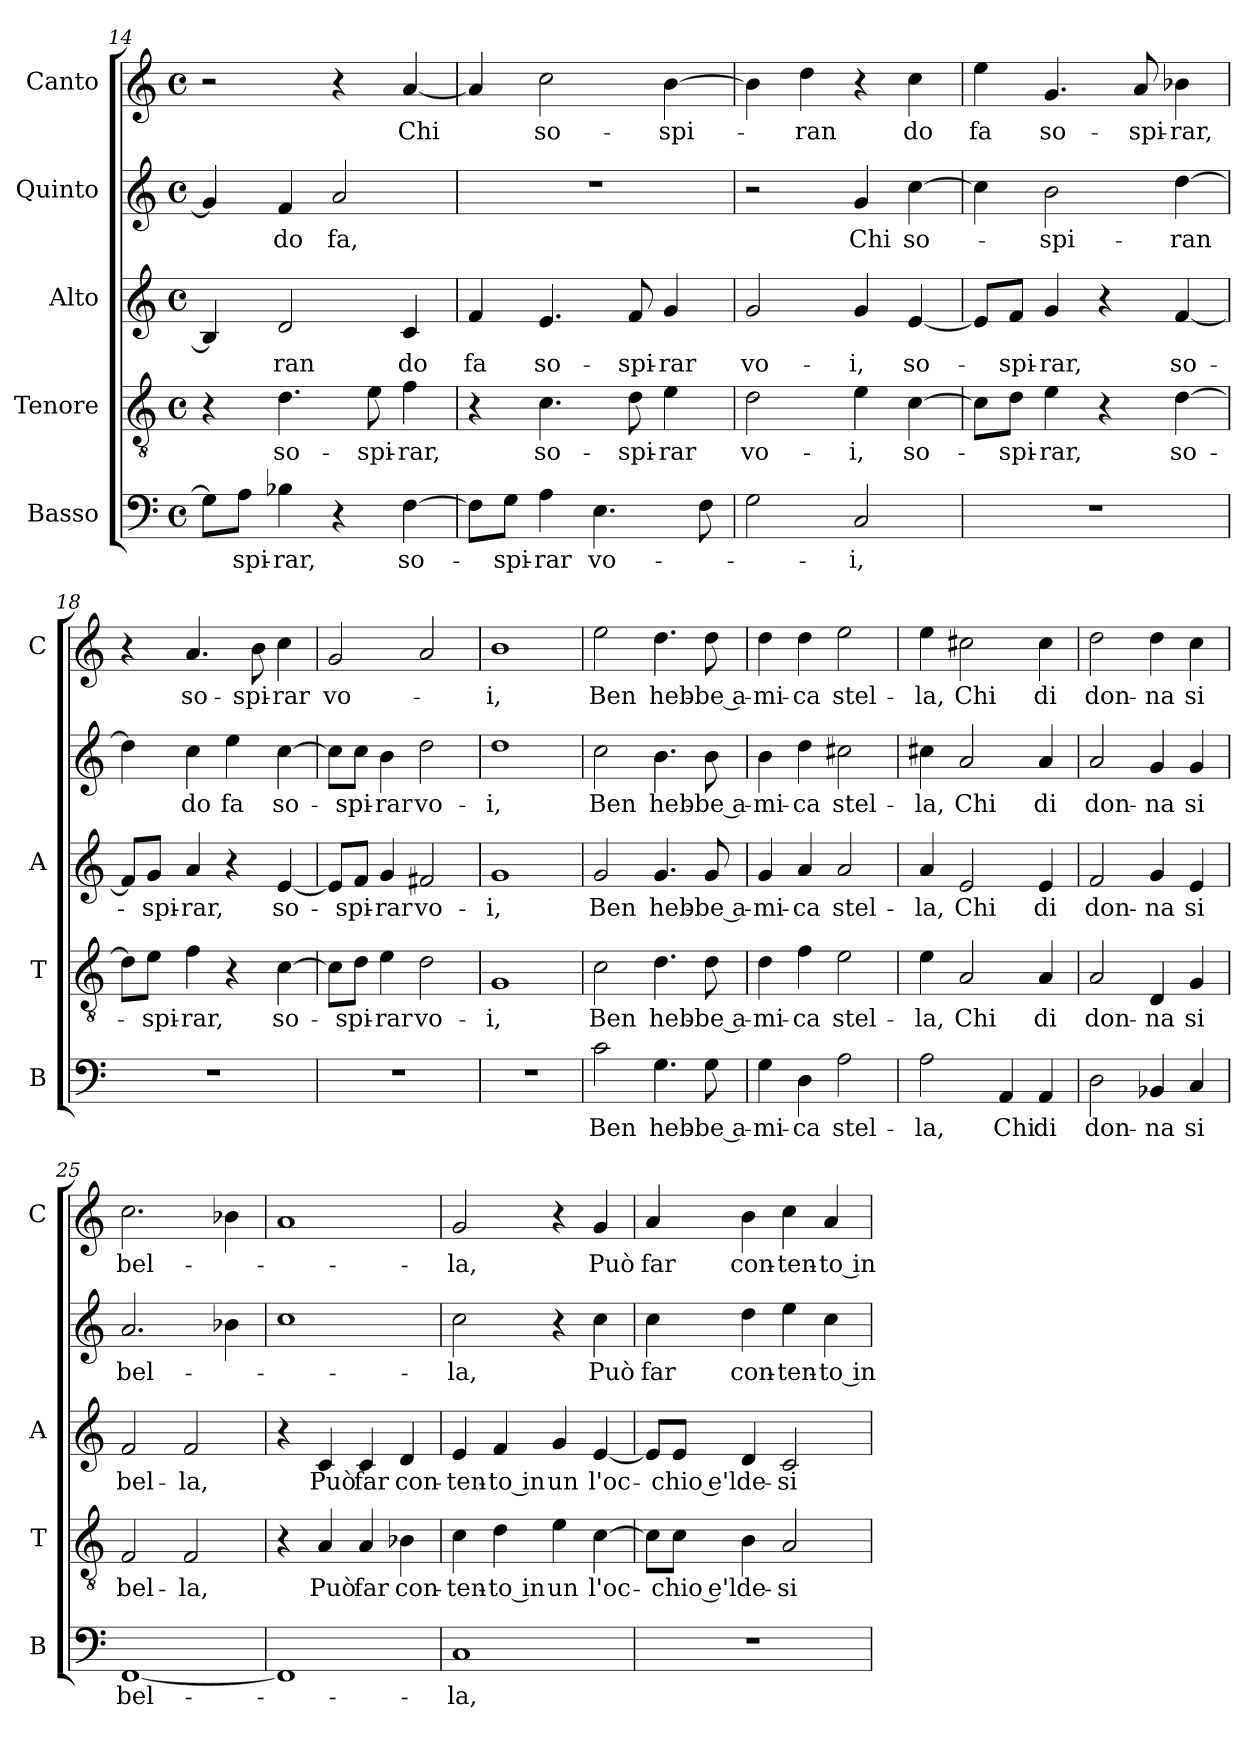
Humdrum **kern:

**kern	**text	**kern	**text	**kern	**text	**kern	**text	**kern	**text
*part5	*part5	*part4	*part4	*part3	*part3	*part2	*part2	*part1	*part1
*staff5	*staff5	*staff4	*staff4	*staff3	*staff3	*staff2	*staff2	*staff1	*staff1
*I"Basso	*	*I"Tenore	*	*I"Alto	*	*I"Quinto	*	*I"Canto	*
*I'B	*	*I'T	*	*I'A	*	*	*	*I'C	*
*clefF4	*	*clefGv2	*	*clefG2	*	*clefG2	*	*clefG2	*
*k[]	*	*k[]	*	*k[]	*	*k[]	*	*k[]	*
*C:	*	*C:	*	*C:	*	*C:	*	*C:	*
*M4/4	*	*M4/4	*	*M4/4	*	*M4/4	*	*M4/4	*
*met(c)	*	*met(c)	*	*met(c)	*	*met(c)	*	*met(c)	*
=14	=14	=14	=14	=14	=14	=14	=14	=14	=14
8G\L]	.	4r	.	4B/]	.	4g/]	.	2r	.
!	!LO:LY:b	!	!	!	!	!	!	!	!
8A\J	-spi-	.	.	.	.	.	.	.	.
!	!LO:LY:b	!	!LO:LY:b	!	!LO:LY:b	!	!LO:LY:b	!	!
4B-X\	-rar,	4.d\	so-	2d/	-ran	4f/	do	.	.
!	!	!	!	!	!	!	!LO:LY:b	!	!
4r	.	.	.	.	.	2a/	fa,	4r	.
!	!	!	!LO:LY:b	!	!	!	!	!	!
.	.	8e\	-spi-	.	.	.	.	.	.
!	!LO:LY:b	!	!LO:LY:b	!	!LO:LY:b	!	!	!	!LO:LY:b
[4F\	so-	4f\	-rar,	4c/	do	.	.	[4a/	Chi
=15	=15	=15	=15	=15	=15	=15	=15	=15	=15
!	!	!	!	!	!LO:LY:b	!	!	!	!
8F\L]	.	4r	.	4f/	fa	1r	.	4a/]	.
!	!LO:LY:b	!	!	!	!	!	!	!	!
8G\J	-spi-	.	.	.	.	.	.	.	.
!	!LO:LY:b	!	!LO:LY:b	!	!LO:LY:b	!	!	!	!LO:LY:b
4A\	-rar	4.c\	so-	4.e/	so-	.	.	2cc\	so-
!	!LO:LY:b	!	!	!	!	!	!	!	!
4.E\	vo-	.	.	.	.	.	.	.	.
!	!	!	!LO:LY:b	!	!LO:LY:b	!	!	!	!
.	.	8d\	-spi-	8f/	-spi-	.	.	.	.
!	!	!	!LO:LY:b	!	!LO:LY:b	!	!	!	!LO:LY:b
.	.	4e\	-rar	4g/	-rar	.	.	[4b\	-spi-
8F\	.	.	.	.	.	.	.	.	.
=16	=16	=16	=16	=16	=16	=16	=16	=16	=16
!	!	!	!LO:LY:b	!	!LO:LY:b	!	!	!	!
2G\	.	2d\	vo-	2g/	vo-	2r	.	4b\]	.
!	!	!	!	!	!	!	!	!	!LO:LY:b
.	.	.	.	.	.	.	.	4dd\	-ran
!	!LO:LY:b	!	!LO:LY:b	!	!LO:LY:b	!	!LO:LY:b	!	!
2C/	-i,	4e\	-i,	4g/	-i,	4g/	Chi	4r	.
!	!	!	!LO:LY:b	!	!LO:LY:b	!	!LO:LY:b	!	!LO:LY:b
.	.	[4c\	so-	[4e/	so-	[4cc\	so-	4cc\	do
=17	=17	=17	=17	=17	=17	=17	=17	=17	=17
!	!	!	!	!	!	!	!	!	!LO:LY:b
1r	.	8c\L]	.	8e/L]	.	4cc\]	.	4ee\	fa
!	!	!	!LO:LY:b	!	!LO:LY:b	!	!	!	!
.	.	8d\J	-spi-	8f/J	-spi-	.	.	.	.
!	!	!	!LO:LY:b	!	!LO:LY:b	!	!LO:LY:b	!	!LO:LY:b
.	.	4e\	-rar,	4g/	-rar,	2b\	-spi-	4.g/	so-
.	.	4r	.	4r	.	.	.	.	.
!	!	!	!	!	!	!	!	!	!LO:LY:b
.	.	.	.	.	.	.	.	8a/	-spi-
!	!	!	!LO:LY:b	!	!LO:LY:b	!	!LO:LY:b	!	!LO:LY:b
.	.	[4d\	so-	[4f/	so-	[4dd\	-ran	4b-X\	-rar,
=18	=18	=18	=18	=18	=18	=18	=18	=18	=18
1r	.	8d\L]	.	8f/L]	.	4dd\]	.	4r	.
!	!	!	!LO:LY:b	!	!LO:LY:b	!	!	!	!
.	.	8e\J	-spi-	8g/J	-spi-	.	.	.	.
!	!	!	!LO:LY:b	!	!LO:LY:b	!	!LO:LY:b	!	!LO:LY:b
.	.	4f\	-rar,	4a/	-rar,	4cc\	do	4.a/	so-
!	!	!	!	!	!	!	!LO:LY:b	!	!
.	.	4r	.	4r	.	4ee\	fa	.	.
!	!	!	!	!	!	!	!	!	!LO:LY:b
.	.	.	.	.	.	.	.	8b\	-spi-
!	!	!	!LO:LY:b	!	!LO:LY:b	!	!LO:LY:b	!	!LO:LY:b
.	.	[4c\	so-	[4e/	so-	[4cc\	so-	4cc\	-rar
!!LO:PB:g=z
=19	=19	=19	=19	=19	=19	=19	=19	=19	=19
!	!	!	!	!	!	!	!	!	!LO:LY:b
1r	.	8c\L]	.	8e/L]	.	8cc\L]	.	2g/	vo-
!	!	!	!LO:LY:b	!	!LO:LY:b	!	!LO:LY:b	!	!
.	.	8d\J	-spi-	8f/J	-spi-	8cc\J	-spi-	.	.
!	!	!	!LO:LY:b	!	!LO:LY:b	!	!LO:LY:b	!	!
.	.	4e\	-rar	4g/	-rar	4b\	-rar	.	.
!	!	!	!LO:LY:b	!	!LO:LY:b	!	!LO:LY:b	!	!
.	.	2d\	vo-	2f#X/	vo-	2dd\	vo-	2a/	.
=20	=20	=20	=20	=20	=20	=20	=20	=20	=20
!	!	!	!LO:LY:b	!	!LO:LY:b	!	!LO:LY:b	!	!LO:LY:b
1r	.	1G	i,	1g	-i,	1dd	-i,	1b	-i,
=21	=21	=21	=21	=21	=21	=21	=21	=21	=21
!	!LO:LY:b	!	!LO:LY:b	!	!LO:LY:b	!	!LO:LY:b	!	!LO:LY:b
2c\	Ben	2c\	Ben	2g/	Ben	2cc\	Ben	2ee\	Ben
!	!LO:LY:b	!	!LO:LY:b	!	!LO:LY:b	!	!LO:LY:b	!	!LO:LY:b
4.G\	heb-	4.d\	heb-	4.g/	heb-	4.b\	heb-	4.dd\	heb-
!	!LO:LY:b	!	!LO:LY:b	!	!LO:LY:b	!	!LO:LY:b	!	!LO:LY:b
8G\	-be a-	8d\	-be a-	8g/	-be a-	8b\	-be a-	8dd\	-be a-
=22	=22	=22	=22	=22	=22	=22	=22	=22	=22
!	!LO:LY:b	!	!LO:LY:b	!	!LO:LY:b	!	!LO:LY:b	!	!LO:LY:b
4G\	-mi-	4d\	-mi-	4g/	-mi-	4b\	-mi-	4dd\	-mi-
!	!LO:LY:b	!	!LO:LY:b	!	!LO:LY:b	!	!LO:LY:b	!	!LO:LY:b
4D\	-ca	4f\	-ca	4a/	-ca	4dd\	-ca	4dd\	-ca
!	!LO:LY:b	!	!LO:LY:b	!	!LO:LY:b	!	!LO:LY:b	!	!LO:LY:b
2A\	stel-	2e\	stel-	2a/	stel-	2cc#X\	stel-	2ee\	stel-
=23	=23	=23	=23	=23	=23	=23	=23	=23	=23
!	!LO:LY:b	!	!LO:LY:b	!	!LO:LY:b	!	!LO:LY:b	!	!LO:LY:b
2A\	-la,	4e\	-la,	4a/	-la,	4cc#X\	-la,	4ee\	-la,
!	!	!	!LO:LY:b	!	!LO:LY:b	!	!LO:LY:b	!	!LO:LY:b
.	.	2A/	Chi	2e/	Chi	2a/	Chi	2cc#X\	Chi
!	!LO:LY:b	!	!	!	!	!	!	!	!
4AA/	Chi	.	.	.	.	.	.	.	.
!	!LO:LY:b	!	!LO:LY:b	!	!LO:LY:b	!	!LO:LY:b	!	!LO:LY:b
4AA/	di	4A/	di	4e/	di	4a/	di	4cc#\	di
=24	=24	=24	=24	=24	=24	=24	=24	=24	=24
!	!LO:LY:b	!	!LO:LY:b	!	!LO:LY:b	!	!LO:LY:b	!	!LO:LY:b
2D\	don-	2A/	don-	2f/	don-	2a/	don-	2dd\	don-
!	!LO:LY:b	!	!LO:LY:b	!	!LO:LY:b	!	!LO:LY:b	!	!LO:LY:b
4BB-X/	-na	4D/	-na	4g/	-na	4g/	-na	4dd\	-na
!	!LO:LY:b	!	!LO:LY:b	!	!LO:LY:b	!	!LO:LY:b	!	!LO:LY:b
4C/	si	4G/	si	4e/	si	4g/	si	4cc\	si
=25	=25	=25	=25	=25	=25	=25	=25	=25	=25
!	!LO:LY:b	!	!LO:LY:b	!	!LO:LY:b	!	!LO:LY:b	!	!LO:LY:b
[1FF	bel-	2F/	bel-	2f/	bel-	2.a/	bel-	2.cc\	bel-
!	!	!	!LO:LY:b	!	!LO:LY:b	!	!	!	!
.	.	2F/	-la,	2f/	-la,	.	.	.	.
.	.	.	.	.	.	4b-X\	.	4b-X\	.
=26	=26	=26	=26	=26	=26	=26	=26	=26	=26
1FF]	.	4r	.	4r	.	1cc	.	1a	.
!	!	!	!LO:LY:b	!	!LO:LY:b	!	!	!	!
.	.	4A/	Può	4c/	Può	.	.	.	.
!	!	!	!LO:LY:b	!	!LO:LY:b	!	!	!	!
.	.	4A/	far	4c/	far	.	.	.	.
!	!	!	!LO:LY:b	!	!LO:LY:b	!	!	!	!
.	.	4B-X\	con-	4d/	con-	.	.	.	.
!!LO:LB:g=z
=27	=27	=27	=27	=27	=27	=27	=27	=27	=27
!	!LO:LY:b	!	!LO:LY:b	!	!LO:LY:b	!	!LO:LY:b	!	!LO:LY:b
1C	-la,	4c\	-ten-	4e/	-ten-	2cc\	-la,	2g/	-la,
!	!	!	!LO:LY:b	!	!LO:LY:b	!	!	!	!
.	.	4d\	-to in	4f/	-to in	.	.	.	.
!	!	!	!LO:LY:b	!	!LO:LY:b	!	!	!	!
.	.	4e\	un	4g/	un	4r	.	4r	.
!	!	!	!LO:LY:b	!	!LO:LY:b	!	!LO:LY:b	!	!LO:LY:b
.	.	[4c\	l'oc-	[4e/	l'oc-	4cc\	Può	4g/	Può
=28	=28	=28	=28	=28	=28	=28	=28	=28	=28
!	!	!	!	!	!	!	!LO:LY:b	!	!LO:LY:b
1r	.	8c\L]	.	8e/L]	.	4cc\	far	4a/	far
!	!	!	!LO:LY:b	!	!LO:LY:b	!	!	!	!
.	.	8c\J	-chio e'l	8e/J	-chio e'l	.	.	.	.
!	!	!	!LO:LY:b	!	!LO:LY:b	!	!LO:LY:b	!	!LO:LY:b
.	.	4B\	de-	4d/	de-	4dd\	con-	4b\	con-
!	!	!	!LO:LY:b	!	!LO:LY:b	!	!LO:LY:b	!	!LO:LY:b
.	.	2A/	-si-	2c/	-si-	4ee\	-ten-	4cc\	-ten-
!	!	!	!	!	!	!	!LO:LY:b	!	!LO:LY:b
.	.	.	.	.	.	4cc\	-to in	4a/	-to in
=	=	=	=	=	=	=	=	=	=
*-	*-	*-	*-	*-	*-	*-	*-	*-	*-
